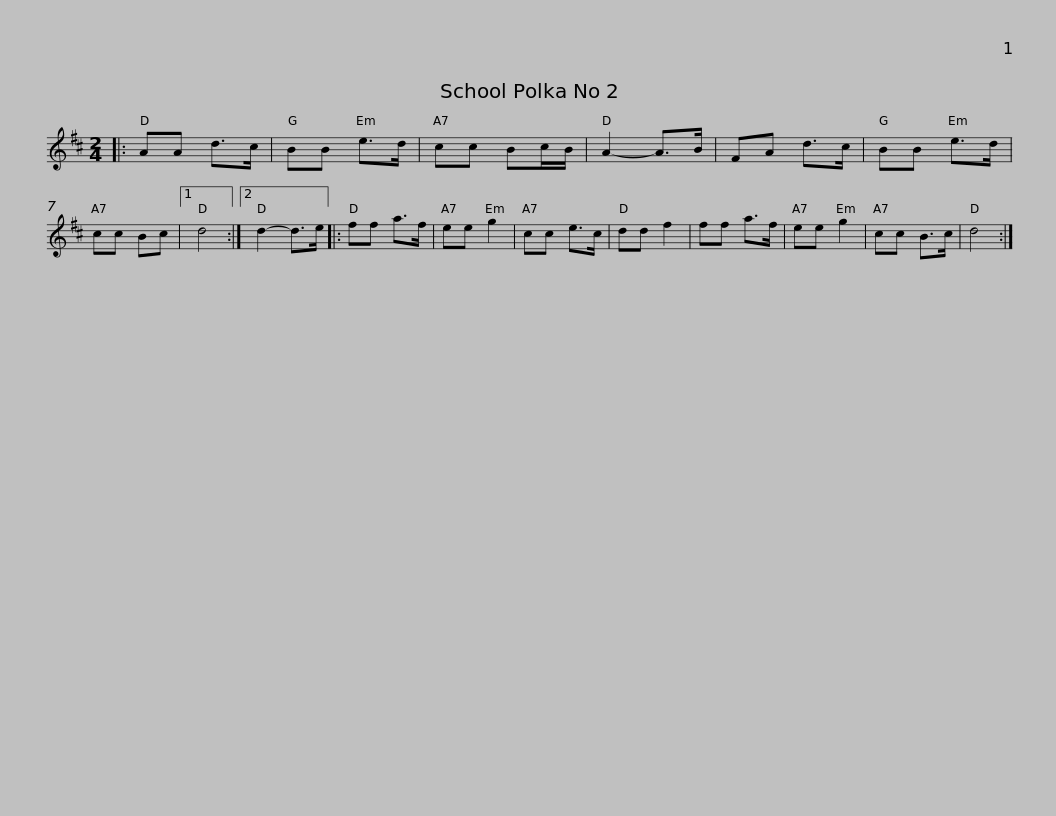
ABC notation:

X:1
L:1/8
M:2/4
I:linebreak $
K:D
V:1 treble
V:1
|: AA d>c | BB e>d | cc Bc/B/ | A2- A>B | FA d>c | %5
 BB e>d | cc Bc |1 d4 :|2 d2- d>e |: ff a>f |$ %10
 ee g2 | cc e>c | dd f2 | ff a>f | ee g2 | %15
 cc B>c | d4 :| %17
